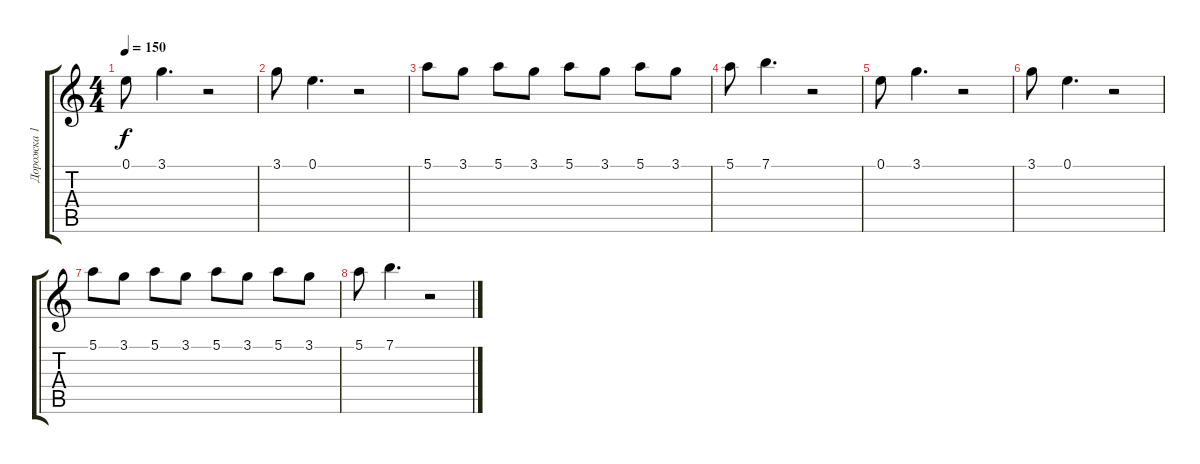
\track ("Дорожка 1" "Дорожка 1") {instrument acousticguitarsteel}
\staff {score tabs}
\tuning (E4 B3 G3 D3 A2 E2) {hide}
\ts (4 4)
\tempo 150
\clef g2
\ks c
0.1.8{dy f} 3.1.4{d} r.2 |
3.1.8 0.1.4{d} r.2 |
5.1.8 3.1.8 5.1.8 3.1.8 5.1.8 3.1.8 5.1.8 3.1.8 |
5.1.8 7.1.4{d} r.2 |
0.1.8 3.1.4{d} r.2 |
3.1.8 0.1.4{d} r.2 |
5.1.8 3.1.8 5.1.8 3.1.8 5.1.8 3.1.8 5.1.8 3.1.8 |
5.1.8 7.1.4{d} r.2
